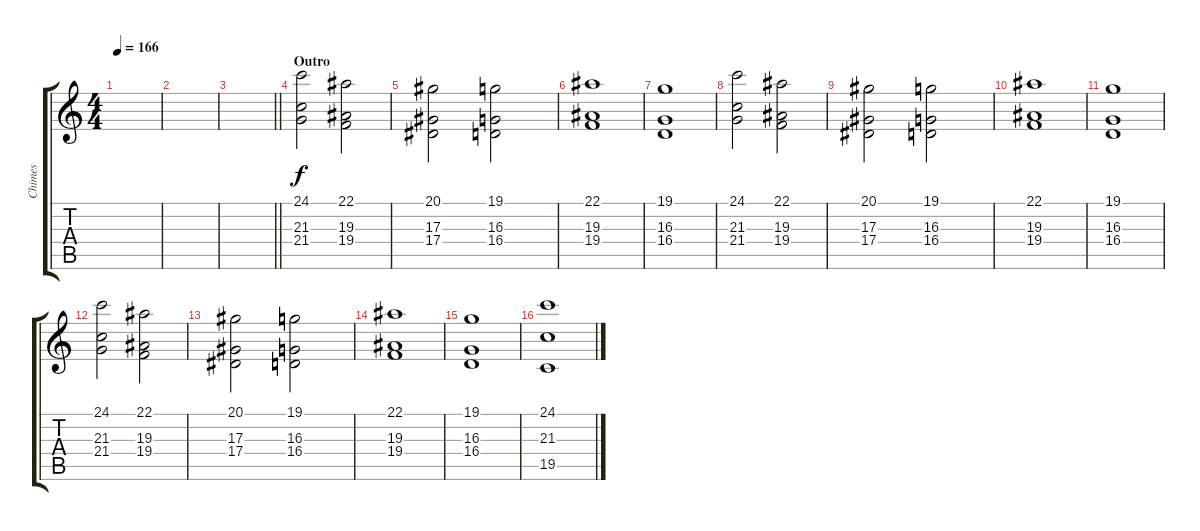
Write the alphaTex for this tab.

\track ("Chimes" "Chimes") {instrument tubularbells}
\staff {score tabs}
\tuning (C4 G3 Eb3 Bb2 F2 C2) {hide}
\ts (4 4)
\tempo 166
\clef g2
\ks c
|
|
\barLineRight lightlight
|
\section ("" "Outro")
(24.1 21.3 21.4).2 (22.1 19.3 19.4).2 |
(20.1 17.3 17.4).2 (19.1 16.3 16.4).2 |
(22.1 19.3 19.4).1 |
(19.1 16.3 16.4).1 |
(24.1 21.3 21.4).2 (22.1 19.3 19.4).2 |
(20.1 17.3 17.4).2 (19.1 16.3 16.4).2 |
(22.1 19.3 19.4).1 |
(19.1 16.3 16.4).1 |
(24.1 21.3 21.4).2 (22.1 19.3 19.4).2 |
(20.1 17.3 17.4).2 (19.1 16.3 16.4).2 |
(22.1 19.3 19.4).1 |
(19.1 16.3 16.4).1 |
(24.1 21.3 19.5).1
